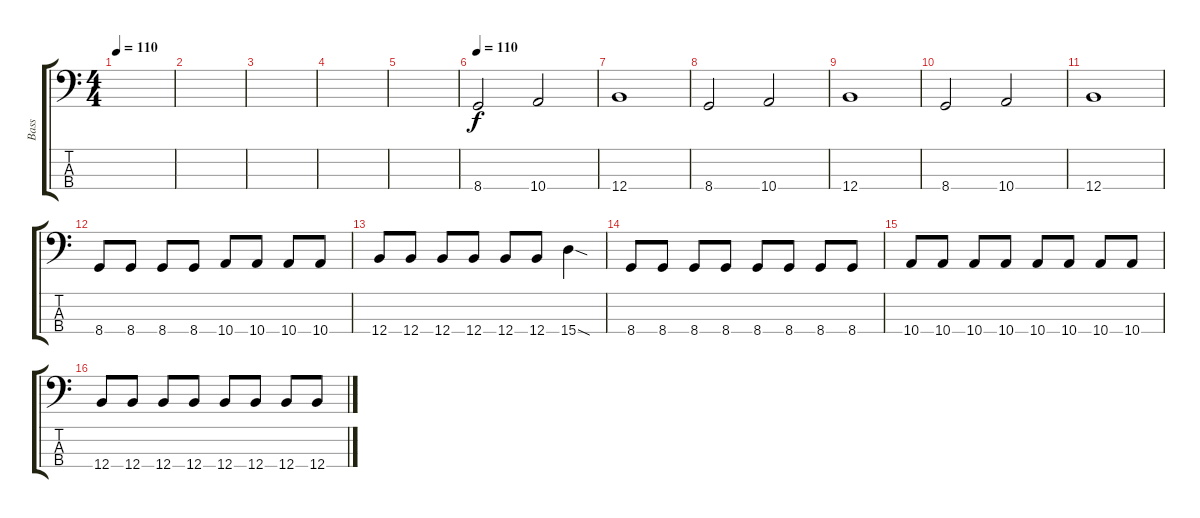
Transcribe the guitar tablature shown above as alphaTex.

\track ("Bass" "Bass") {instrument electricbasspick}
\staff {score tabs}
\tuning (E2 B1 Gb1 B0) {hide}
\ts (4 4)
\tempo 110
\clef f4
\ks c
|
|
|
|
|
\tempo 110
8.4.2 10.4.2 |
12.4.1 |
8.4.2 10.4.2 |
12.4.1 |
8.4.2 10.4.2 |
12.4.1 |
8.4.8 8.4.8 8.4.8 8.4.8 10.4.8 10.4.8 10.4.8 10.4.8 |
12.4.8 12.4.8 12.4.8 12.4.8 12.4.8 12.4.8 15.4{sod}.4 |
8.4.8 8.4.8 8.4.8 8.4.8 8.4.8 8.4.8 8.4.8 8.4.8 |
10.4.8 10.4.8 10.4.8 10.4.8 10.4.8 10.4.8 10.4.8 10.4.8 |
12.4.8 12.4.8 12.4.8 12.4.8 12.4.8 12.4.8 12.4.8 12.4.8
